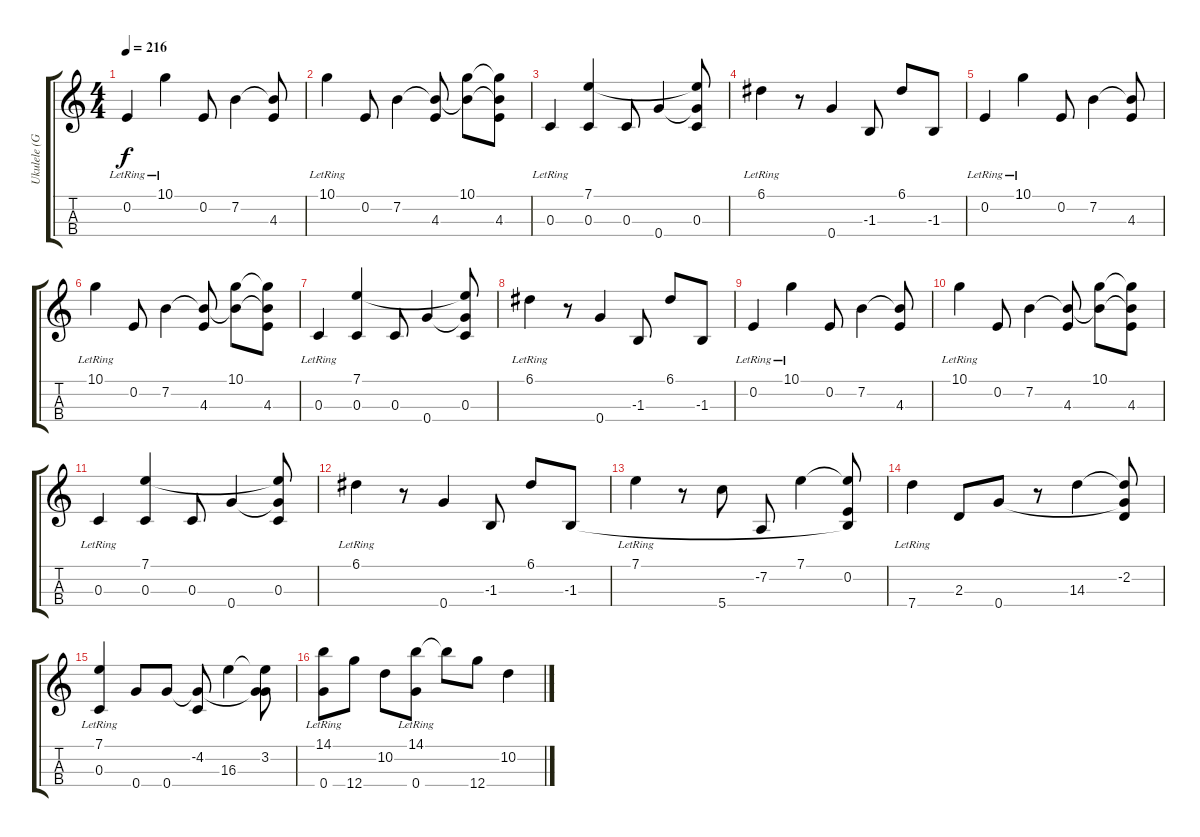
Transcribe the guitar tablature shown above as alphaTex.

\track ("Ukulele (GCEA4)" "Ukulele (G") {solo instrument acousticguitarnylon}
\staff {score tabs}
\tuning (A3 E3 C3 G3) {hide}
\ts (4 4)
\tempo 216
\clef g2
\ks c
0.2{lr}.4{dy f} 10.1{lr}.4 0.2.8 7.2.4 (7.2{t} 4.3).8 |
10.1{lr}.4 0.2.8 7.2.4 (7.2{t} 4.3).8 (10.1 7.2{t}).8 (10.1{t} 7.2{t} 4.3).8 |
0.3{lr}.4 (7.1 0.3).4 0.3.8 0.4.4 (7.1{t} 0.3 0.4{t}).8 |
6.1{lr}.4 r.8 0.4.4 -1.3.8 6.1.8 -1.3.8 |
0.2{lr}.4 10.1{lr}.4 0.2.8 7.2.4 (7.2{t} 4.3).8 |
10.1{lr}.4 0.2.8 7.2.4 (7.2{t} 4.3).8 (10.1 7.2{t}).8 (10.1{t} 7.2{t} 4.3).8 |
0.3{lr}.4 (7.1 0.3).4 0.3.8 0.4.4 (7.1{t} 0.3 0.4{t}).8 |
6.1{lr}.4 r.8 0.4.4 -1.3.8 6.1.8 -1.3.8 |
0.2{lr}.4 10.1{lr}.4 0.2.8 7.2.4 (7.2{t} 4.3).8 |
10.1{lr}.4 0.2.8 7.2.4 (7.2{t} 4.3).8 (10.1 7.2{t}).8 (10.1{t} 7.2{t} 4.3).8 |
0.3{lr}.4 (7.1 0.3).4 0.3.8 0.4.4 (7.1{t} 0.3 0.4{t}).8 |
6.1{lr}.4 r.8 0.4.4 -1.3.8 6.1.8 -1.3.8 |
7.1{lr}.4 r.8 5.4.8 -7.2.8 7.1.4 (7.1{t} 0.2 -1.3{t}).8 |
7.4{lr}.4 2.3.8 0.4.8 r.8 14.3.4 (-2.2 14.3{t} 0.4{t}).8 |
(7.1{lr} 0.3{lr}).4 0.4.8 0.4.8 (-4.2 0.4{t}).8 16.3.4 (3.2 16.3{t} 0.4{t}).8 |
(14.1{lr} 0.4{lr}).8 12.4.8 10.2.8 (14.1{lr} 0.4{lr}).8 14.1{t}.8 12.4.8 10.2.4
